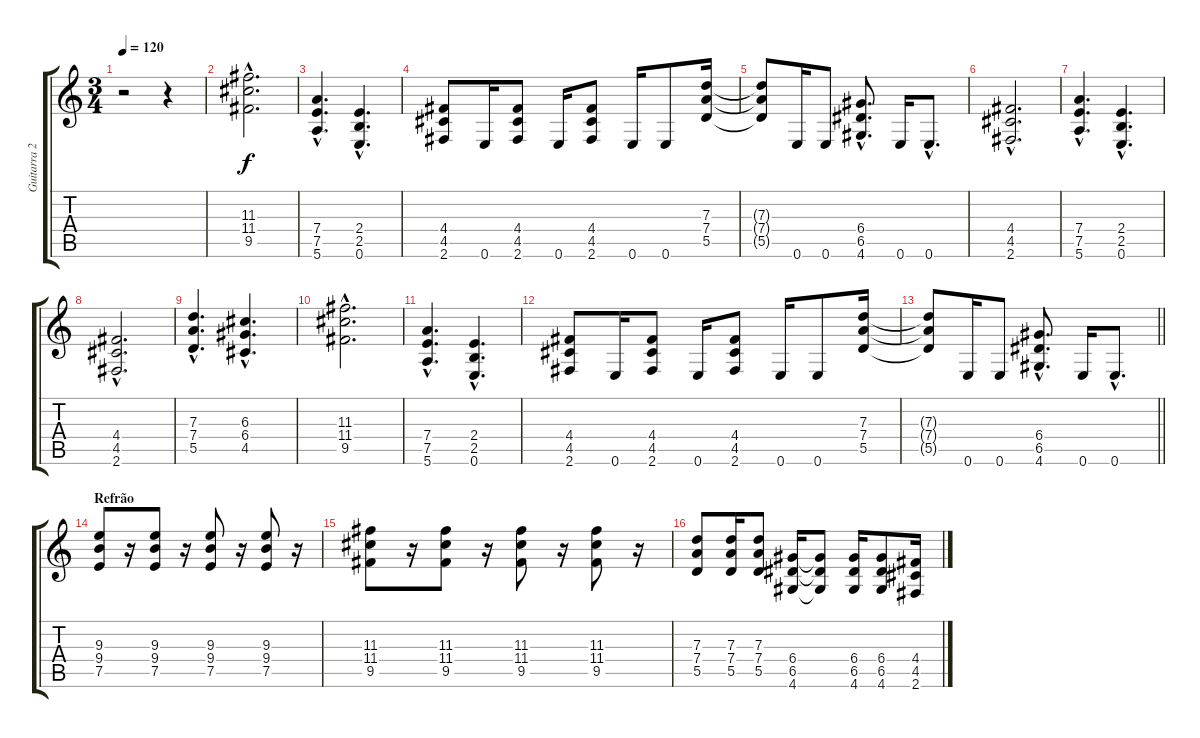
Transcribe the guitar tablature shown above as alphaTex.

\track ("Guitarra 2 - Erik" "Guitarra 2") {instrument overdrivenguitar}
\staff {score tabs}
\tuning (E4 B3 G3 D3 A2 E2) {hide}
\ts (3 4)
\tempo 120
\clef g2
\ks c
r.2{dy f} r.4 |
(11.3{hac} 11.4{hac} 9.5{hac}).2{d} |
(7.4{hac} 7.5{hac} 5.6{hac}).4{d} (2.4{hac} 2.5{hac} 0.6{hac}).4{d} |
(4.4 4.5 2.6).8 0.6.16 (4.4 4.5 2.6).8 0.6.16 (4.4 4.5 2.6).8 0.6.16 0.6.8 (7.3 7.4 5.5).16 |
(7.3{t} 7.4{t} 5.5{t}).8 0.6.16 0.6.8 (6.4{hac} 6.5{hac} 4.6{hac}).8{d} 0.6.16 0.6{hac}.8{d} |
(4.4{hac} 4.5{hac} 2.6{hac}).2{d} |
(7.4{hac} 7.5{hac} 5.6{hac}).4{d} (2.4{hac} 2.5{hac} 0.6{hac}).4{d} |
(4.4{hac} 4.5{hac} 2.6{hac}).2{d} |
(7.3{hac} 7.4{hac} 5.5{hac}).4{d} (6.3{hac} 6.4{hac} 4.5{hac}).4{d} |
(11.3{hac} 11.4{hac} 9.5{hac}).2{d} |
(7.4{hac} 7.5{hac} 5.6{hac}).4{d} (2.4{hac} 2.5{hac} 0.6{hac}).4{d} |
(4.4 4.5 2.6).8 0.6.16 (4.4 4.5 2.6).8 0.6.16 (4.4 4.5 2.6).8 0.6.16 0.6.8 (7.3 7.4 5.5).16 |
\barLineRight lightlight
(7.3{t} 7.4{t} 5.5{t}).8 0.6.16 0.6.8 (6.4{hac} 6.5{hac} 4.6{hac}).8{d} 0.6.16 0.6{hac}.8{d} |
\section ("" "Refrão")
(9.3 9.4 7.5).8 r.16 (9.3 9.4 7.5).8 r.16 (9.3 9.4 7.5).8 r.16 (9.3 9.4 7.5).8 r.16 |
(11.3 11.4 9.5).8 r.16 (11.3 11.4 9.5).8 r.16 (11.3 11.4 9.5).8 r.16 (11.3 11.4 9.5).8 r.16 |
(7.3 7.4 5.5).8 (7.3 7.4 5.5).16 (7.3 7.4 5.5).8 (6.4 6.5 4.6).16 (6.4{t} 6.5{t} 4.6{t}).8 (6.4 6.5 4.6).16 (6.4 6.5 4.6).8 (4.4 4.5 2.6).16
